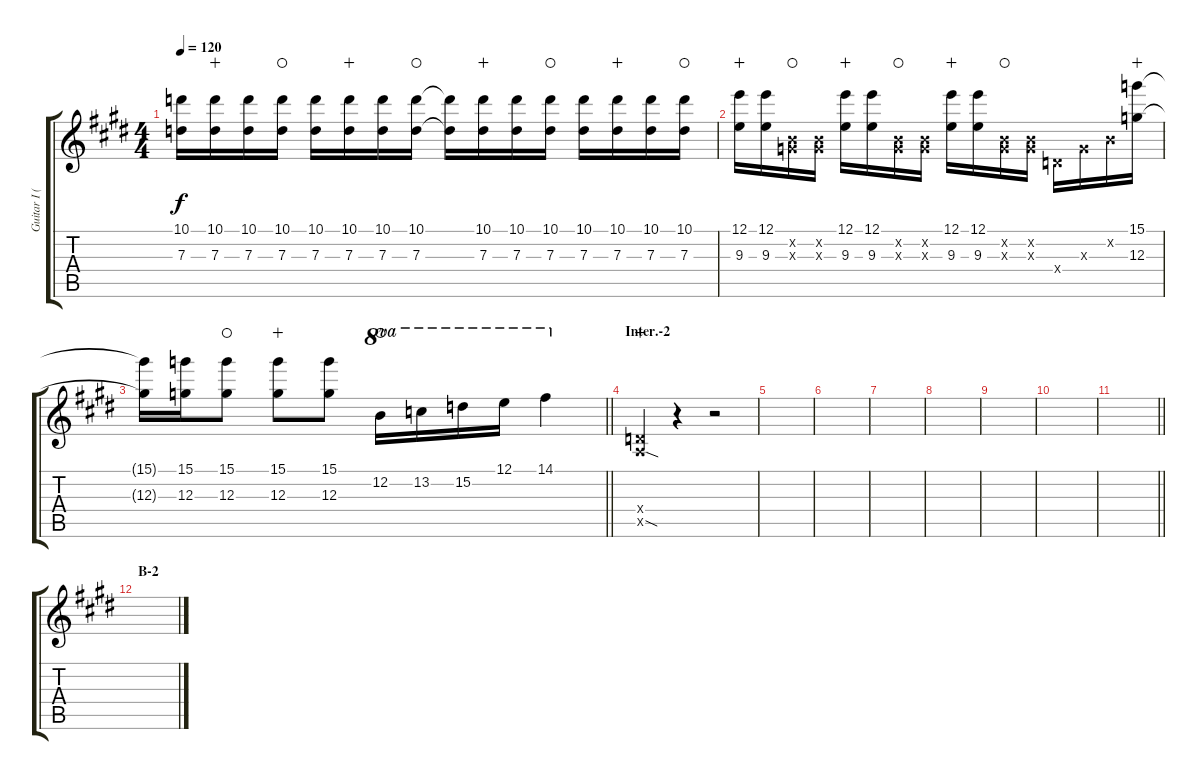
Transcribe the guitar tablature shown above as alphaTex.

\track ("Guitar I (Nakano Azusa)" "Guitar I (") {instrument distortionguitar}
\staff {score tabs}
\tuning (E4 B3 G3 D3 A2 E2) {hide}
\ts (4 4)
\tempo 120
\clef g2
\ks e
(10.1{t} 7.3{t}).16{dy f} (10.1 7.3).16{wahc} (10.1 7.3).16 (10.1 7.3).16{waho} (10.1 7.3).16 (10.1 7.3).16{wahc} (10.1 7.3).16 (10.1 7.3).16{waho} (10.1{t} 7.3{t}).16 (10.1 7.3).16{wahc} (10.1 7.3).16 (10.1 7.3).16{waho} (10.1 7.3).16 (10.1 7.3).16{wahc} (10.1 7.3).16 (10.1 7.3).16{waho} |
(12.1 9.3).16{wahc} (12.1 9.3).16 (0.2{x} 0.3{x}).16{waho} (0.2{x} 0.3{x}).16 (12.1 9.3).16{wahc} (12.1 9.3).16 (0.2{x} 0.3{x}).16{waho} (0.2{x} 0.3{x}).16 (12.1 9.3).16{wahc} (12.1 9.3).16 (0.2{x} 0.3{x}).16{waho} (0.2{x} 0.3{x}).16 0.4{x}.16 0.3{x}.16 0.2{x}.16 (15.1 12.3).16{wahc} |
\barLineRight lightlight
(15.1{t} 12.3{t}).16 (15.1 12.3).16 (15.1 12.3).8{waho} (15.1 12.3).8{wahc} (15.1 12.3).8 12.2.16{ot 8va waho} 13.2.16{ot 8va} 15.2.16{ot 8va} 12.1.16{ot 8va} 14.1.4{ot 8va} |
\section ("" "Inter.-2")
(0.4{x} 0.5{sod x}).4{wahc} r.4 r.2 |
|
|
|
|
|
|
\barLineRight lightlight
|
\section ("" "B-2")
